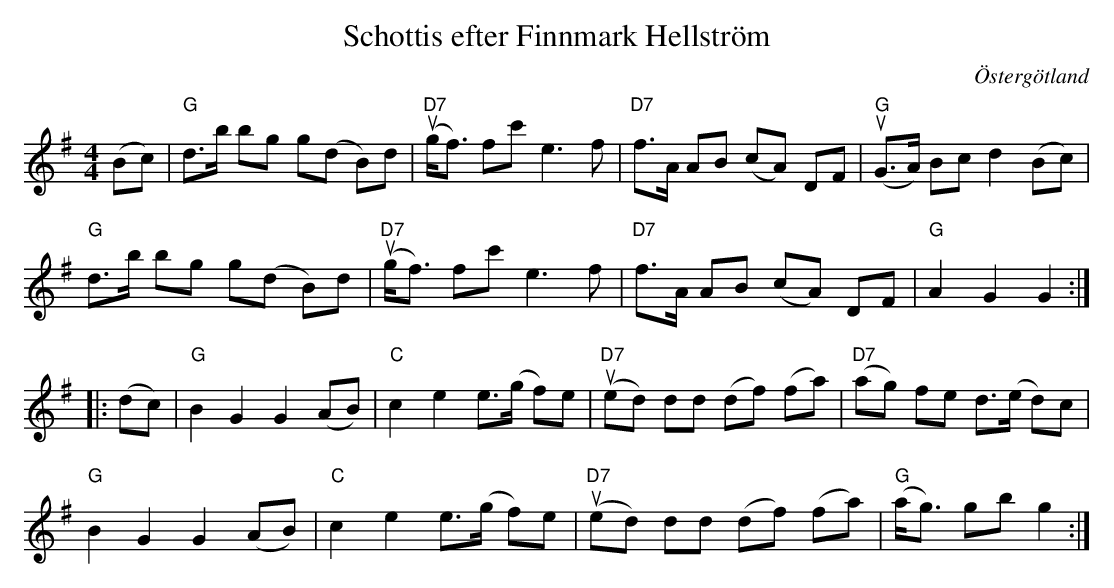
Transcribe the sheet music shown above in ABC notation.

X:1
T:Schottis efter Finnmark Hellström
O:Östergötland
M:4/4
L:1/8
K:G
(Bc)|"G"d>b bg g(d B)d|"D7"u(g<f) fc' e3f|"D7"f>A AB (cA) DF|"G"u(G>A) Bc d2 (Bc)|
"G"d>b bg g(d B)d|"D7"u(g<f) fc' e3f|"D7"f>A AB (cA) DF|"G"A2 G2 G2:|
|:(dc)|"G"B2 G2 G2 (AB)|"C"c2 e2 e>(g f)e|"D7"u(ed) dd (df) (fa)|"D7"(ag) fe d>(e d)c|
"G"B2 G2 G2 (AB)|"C"c2 e2 e>(g f)e|"D7"u(ed) dd (df) (fa)|"G"(a<g) gb g2:|
